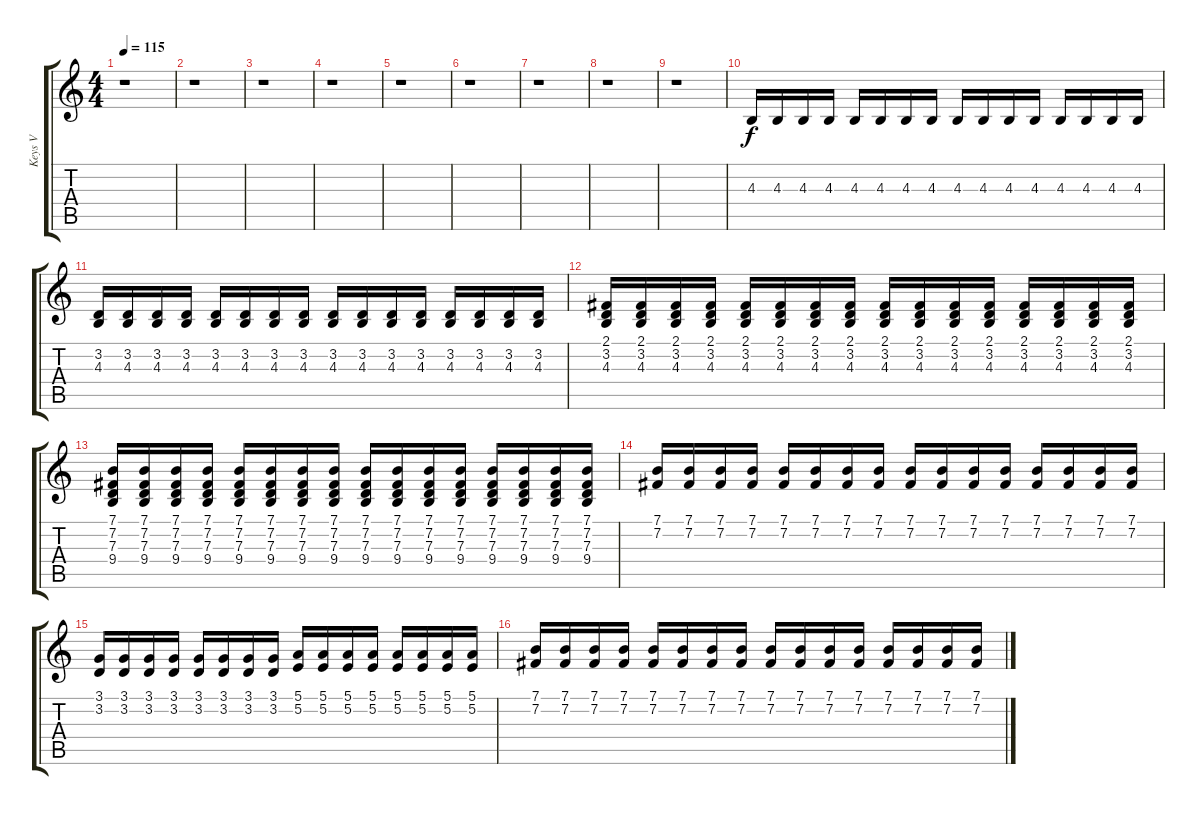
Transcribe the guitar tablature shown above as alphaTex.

\track ("Keys V" "Keys V") {instrument synthstrings1}
\staff {score tabs}
\tuning (E4 B3 G3 D3 A2 E2) {hide}
\ts (4 4)
\tempo 115
\clef g2
\ks c
r.1{dy f} |
r.1 |
r.1 |
r.1 |
r.1 |
r.1 |
r.1 |
r.1 |
r.1 |
4.3.16 4.3.16 4.3.16 4.3.16 4.3.16 4.3.16 4.3.16 4.3.16 4.3.16 4.3.16 4.3.16 4.3.16 4.3.16 4.3.16 4.3.16 4.3.16 |
(3.2 4.3).16 (3.2 4.3).16 (3.2 4.3).16 (3.2 4.3).16 (3.2 4.3).16 (3.2 4.3).16 (3.2 4.3).16 (3.2 4.3).16 (3.2 4.3).16 (3.2 4.3).16 (3.2 4.3).16 (3.2 4.3).16 (3.2 4.3).16 (3.2 4.3).16 (3.2 4.3).16 (3.2 4.3).16 |
(2.1 3.2 4.3).16 (2.1 3.2 4.3).16 (2.1 3.2 4.3).16 (2.1 3.2 4.3).16 (2.1 3.2 4.3).16 (2.1 3.2 4.3).16 (2.1 3.2 4.3).16 (2.1 3.2 4.3).16 (2.1 3.2 4.3).16 (2.1 3.2 4.3).16 (2.1 3.2 4.3).16 (2.1 3.2 4.3).16 (2.1 3.2 4.3).16 (2.1 3.2 4.3).16 (2.1 3.2 4.3).16 (2.1 3.2 4.3).16 |
(7.1 7.2 7.3 9.4).16 (7.1 7.2 7.3 9.4).16 (7.1 7.2 7.3 9.4).16 (7.1 7.2 7.3 9.4).16 (7.1 7.2 7.3 9.4).16 (7.1 7.2 7.3 9.4).16 (7.1 7.2 7.3 9.4).16 (7.1 7.2 7.3 9.4).16 (7.1 7.2 7.3 9.4).16 (7.1 7.2 7.3 9.4).16 (7.1 7.2 7.3 9.4).16 (7.1 7.2 7.3 9.4).16 (7.1 7.2 7.3 9.4).16 (7.1 7.2 7.3 9.4).16 (7.1 7.2 7.3 9.4).16 (7.1 7.2 7.3 9.4).16 |
(7.1 7.2).16 (7.1 7.2).16 (7.1 7.2).16 (7.1 7.2).16 (7.1 7.2).16 (7.1 7.2).16 (7.1 7.2).16 (7.1 7.2).16 (7.1 7.2).16 (7.1 7.2).16 (7.1 7.2).16 (7.1 7.2).16 (7.1 7.2).16 (7.1 7.2).16 (7.1 7.2).16 (7.1 7.2).16 |
(3.1 3.2).16 (3.1 3.2).16 (3.1 3.2).16 (3.1 3.2).16 (3.1 3.2).16 (3.1 3.2).16 (3.1 3.2).16 (3.1 3.2).16 (5.1 5.2).16 (5.1 5.2).16 (5.1 5.2).16 (5.1 5.2).16 (5.1 5.2).16 (5.1 5.2).16 (5.1 5.2).16 (5.1 5.2).16 |
(7.1 7.2).16 (7.1 7.2).16 (7.1 7.2).16 (7.1 7.2).16 (7.1 7.2).16 (7.1 7.2).16 (7.1 7.2).16 (7.1 7.2).16 (7.1 7.2).16 (7.1 7.2).16 (7.1 7.2).16 (7.1 7.2).16 (7.1 7.2).16 (7.1 7.2).16 (7.1 7.2).16 (7.1 7.2).16
